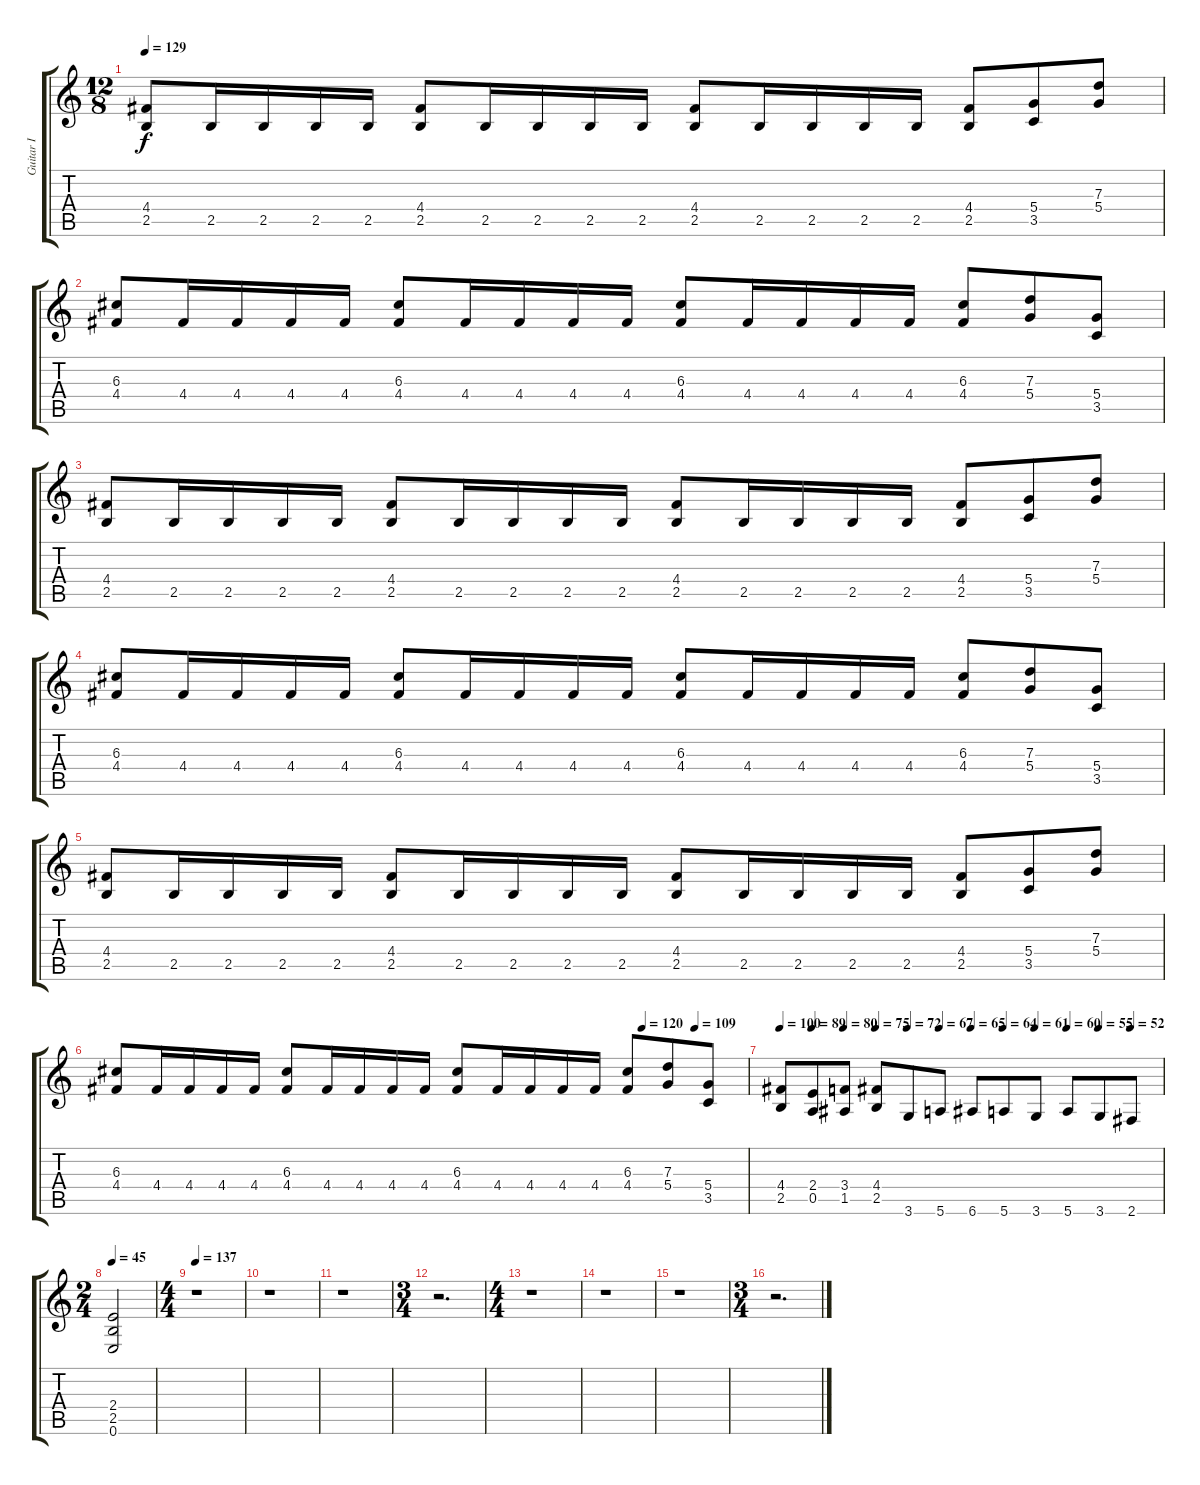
\track ("Guitar I" "Guitar I") {instrument distortionguitar}
\staff {score tabs}
\tuning (E4 B3 G3 D3 A2 E2) {hide}
\ts (12 8)
\tempo 129
\clef g2
\ks c
(4.4 2.5).8{dy f} 2.5.16 2.5.16 2.5.16 2.5.16 (4.4 2.5).8 2.5.16 2.5.16 2.5.16 2.5.16 (4.4 2.5).8 2.5.16 2.5.16 2.5.16 2.5.16 (4.4 2.5).8 (5.4 3.5).8 (7.3 5.4).8 |
(6.3 4.4).8 4.4.16 4.4.16 4.4.16 4.4.16 (6.3 4.4).8 4.4.16 4.4.16 4.4.16 4.4.16 (6.3 4.4).8 4.4.16 4.4.16 4.4.16 4.4.16 (6.3 4.4).8 (7.3 5.4).8 (5.4 3.5).8 |
(4.4 2.5).8 2.5.16 2.5.16 2.5.16 2.5.16 (4.4 2.5).8 2.5.16 2.5.16 2.5.16 2.5.16 (4.4 2.5).8 2.5.16 2.5.16 2.5.16 2.5.16 (4.4 2.5).8 (5.4 3.5).8 (7.3 5.4).8 |
(6.3 4.4).8 4.4.16 4.4.16 4.4.16 4.4.16 (6.3 4.4).8 4.4.16 4.4.16 4.4.16 4.4.16 (6.3 4.4).8 4.4.16 4.4.16 4.4.16 4.4.16 (6.3 4.4).8 (7.3 5.4).8 (5.4 3.5).8 |
(4.4 2.5).8 2.5.16 2.5.16 2.5.16 2.5.16 (4.4 2.5).8 2.5.16 2.5.16 2.5.16 2.5.16 (4.4 2.5).8 2.5.16 2.5.16 2.5.16 2.5.16 (4.4 2.5).8 (5.4 3.5).8 (7.3 5.4).8 |
\tempo (120 0.8333333333333334)
\tempo (109 0.9166666666666666)
(6.3 4.4).8 4.4.16 4.4.16 4.4.16 4.4.16 (6.3 4.4).8 4.4.16 4.4.16 4.4.16 4.4.16 (6.3 4.4).8 4.4.16 4.4.16 4.4.16 4.4.16 (6.3 4.4).8 (7.3 5.4).8 (5.4 3.5).8 |
\tempo 100
\tempo (89 0.08333333333333333)
\tempo (80 0.16666666666666666)
\tempo (75 0.25)
\tempo (72 0.3333333333333333)
\tempo (67 0.4166666666666667)
\tempo (65 0.5)
\tempo (64 0.5833333333333334)
\tempo (61 0.6666666666666666)
\tempo (60 0.75)
\tempo (55 0.8333333333333334)
\tempo (52 0.9166666666666666)
(4.4 2.5).8 (2.4 0.5).8 (3.4 1.5).8 (4.4 2.5).8 3.6.8 5.6.8 6.6.8 5.6.8 3.6.8 5.6.8 3.6.8 2.6.8 |
\ts (2 4)
\tempo 45
(2.4 2.5 0.6).2 |
\ts (4 4)
\tempo 137
r.1 |
r.1 |
r.1 |
\ts (3 4)
r.2{d} |
\ts (4 4)
r.1 |
r.1 |
r.1 |
\ts (3 4)
r.2{d}
